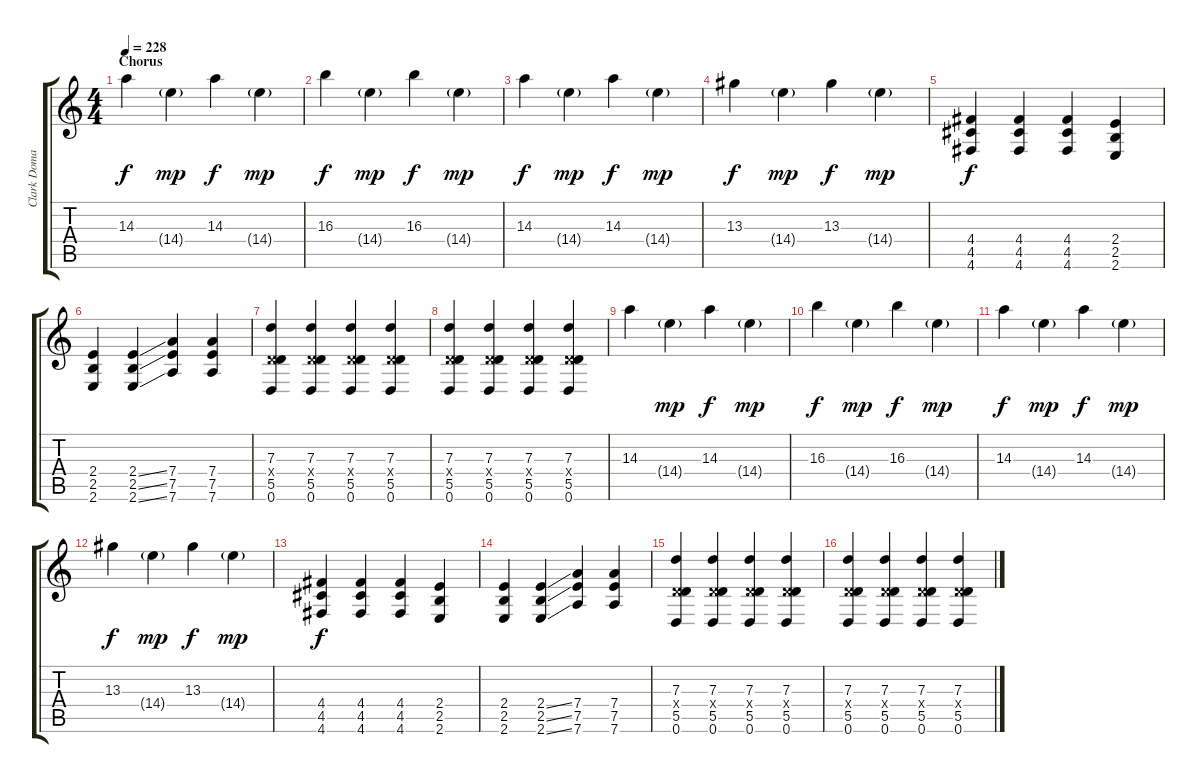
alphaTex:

\track ("Clark Domae" "Clark Doma") {instrument overdrivenguitar}
\staff {score tabs}
\tuning (E4 B3 G3 D3 A2 D2) {hide}
\ts (4 4)
\section ("" "Chorus")
\tempo 228
\clef g2
\ks c
14.3.4{dy f} 14.4{g}.4{dy mp} 14.3.4{dy f} 14.4{g}.4{dy mp} |
16.3.4{dy f} 14.4{g}.4{dy mp} 16.3.4{dy f} 14.4{g}.4{dy mp} |
14.3.4{dy f} 14.4{g}.4{dy mp} 14.3.4{dy f} 14.4{g}.4{dy mp} |
13.3.4{dy f} 14.4{g}.4{dy mp} 13.3.4{dy f} 14.4{g}.4{dy mp} |
(4.4 4.5 4.6).4{dy f} (4.4 4.5 4.6).4 (4.4 4.5 4.6).4 (2.4 2.5 2.6).4 |
(2.4 2.5 2.6).4 (2.4{ss} 2.5{ss} 2.6{ss}).4 (7.4 7.5 7.6).4 (7.4 7.5 7.6).4 |
(7.3 0.4{x} 5.5 0.6).4 (7.3 0.4{x} 5.5 0.6).4 (7.3 0.4{x} 5.5 0.6).4 (7.3 0.4{x} 5.5 0.6).4 |
(7.3 0.4{x} 5.5 0.6).4 (7.3 0.4{x} 5.5 0.6).4 (7.3 0.4{x} 5.5 0.6).4 (7.3 0.4{x} 5.5 0.6).4 |
14.3.4 14.4{g}.4{dy mp} 14.3.4{dy f} 14.4{g}.4{dy mp} |
16.3.4{dy f} 14.4{g}.4{dy mp} 16.3.4{dy f} 14.4{g}.4{dy mp} |
14.3.4{dy f} 14.4{g}.4{dy mp} 14.3.4{dy f} 14.4{g}.4{dy mp} |
13.3.4{dy f} 14.4{g}.4{dy mp} 13.3.4{dy f} 14.4{g}.4{dy mp} |
(4.4 4.5 4.6).4{dy f} (4.4 4.5 4.6).4 (4.4 4.5 4.6).4 (2.4 2.5 2.6).4 |
(2.4 2.5 2.6).4 (2.4{ss} 2.5{ss} 2.6{ss}).4 (7.4 7.5 7.6).4 (7.4 7.5 7.6).4 |
(7.3 0.4{x} 5.5 0.6).4 (7.3 0.4{x} 5.5 0.6).4 (7.3 0.4{x} 5.5 0.6).4 (7.3 0.4{x} 5.5 0.6).4 |
(7.3 0.4{x} 5.5 0.6).4 (7.3 0.4{x} 5.5 0.6).4 (7.3 0.4{x} 5.5 0.6).4 (7.3 0.4{x} 5.5 0.6).4
